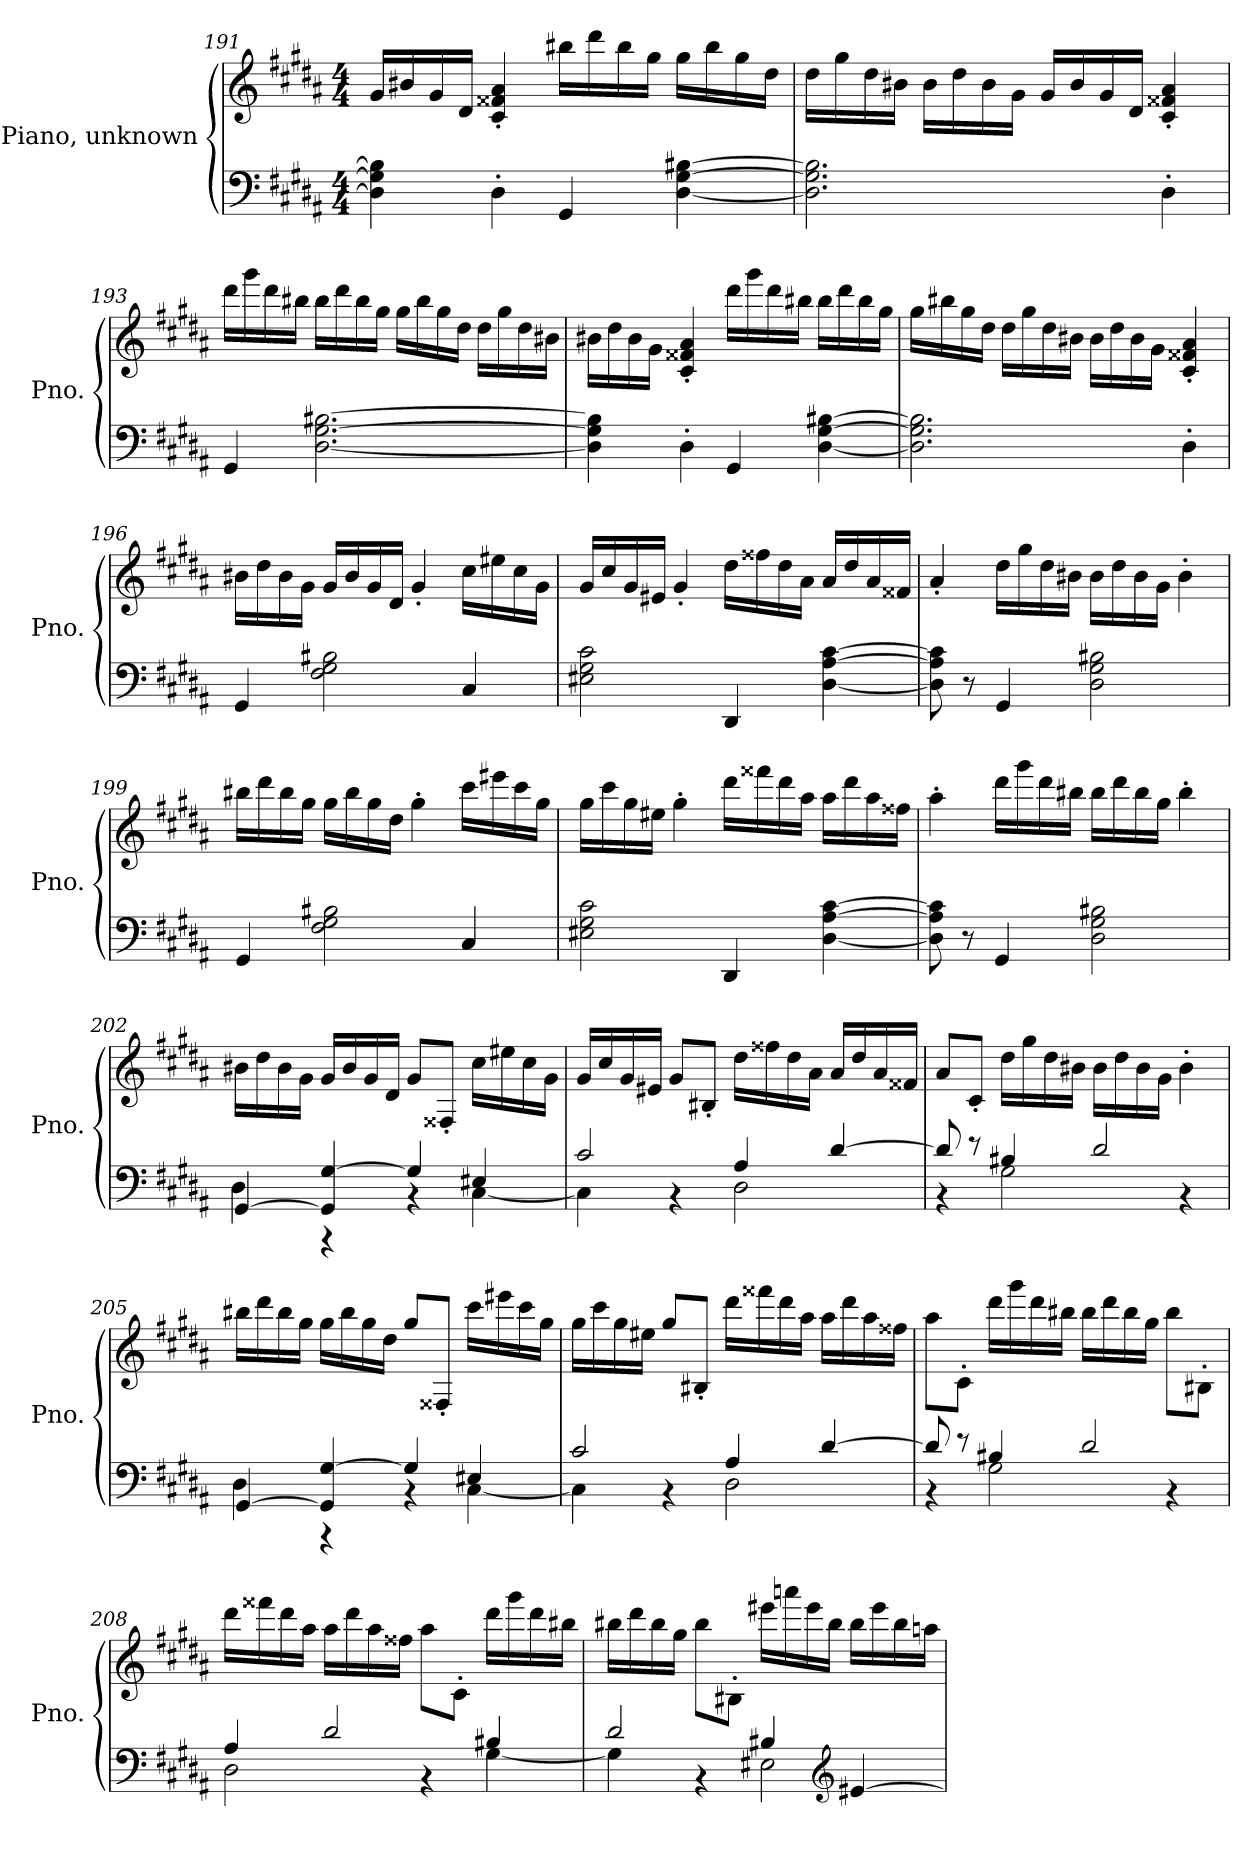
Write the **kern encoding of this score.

**kern	**kern
*part1	*part1
*staff2	*staff1
*I"Piano, unknown	*
*I'Pno.	*
!!LO:LB:g=z
*clefF4	*clefG2
*k[f#c#g#d#a#]	*k[f#c#g#d#a#]
*M4/4	*M4/4
=191	=191
4D#\] 4G#\] 4B#\]	16g#/LL
.	16b#X/
.	16g#/
.	16d#/JJ
4D#'\	4c#/' 4f##X/' 4a#/'
4GG#/	16bb#X\LL
.	16ddd#\
.	16bb#\
.	16gg#\JJ
[4D#\ [4G#\ [4B#X\	16gg#\LL
.	16bb#\
.	16gg#\
.	16dd#\JJ
=192	=192
2.D#\] 2.G#\] 2.B#\]	16dd#\LL
.	16gg#\
.	16dd#\
.	16b#X\JJ
.	16b#\LL
.	16dd#\
.	16b#\
.	16g#\JJ
.	16g#/LL
.	16b#/
.	16g#/
.	16d#/JJ
4D#'\	4c#/' 4f##X/' 4a#/'
!!LO:LB:g=z
=193	=193
4GG#/	16ddd#\LL
.	16ggg#\
.	16ddd#\
.	16bb#X\JJ
[2.D#\ [2.G#\ [2.B#X\	16bb#\LL
.	16ddd#\
.	16bb#\
.	16gg#\JJ
.	16gg#\LL
.	16bb#\
.	16gg#\
.	16dd#\JJ
.	16dd#\LL
.	16gg#\
.	16dd#\
.	16b#X\JJ
=194	=194
4D#\] 4G#\] 4B#\]	16b#X\LL
.	16dd#\
.	16b#\
.	16g#\JJ
4D#'\	4c#/' 4f##X/' 4a#/'
4GG#/	16ddd#\LL
.	16ggg#\
.	16ddd#\
.	16bb#X\JJ
[4D#\ [4G#\ [4B#X\	16bb#\LL
.	16ddd#\
.	16bb#\
.	16gg#\JJ
!!LO:LB:g=z
=195	=195
2.D#\] 2.G#\] 2.B#\]	16gg#\LL
.	16bb#X\
.	16gg#\
.	16dd#\JJ
.	16dd#\LL
.	16gg#\
.	16dd#\
.	16b#X\JJ
.	16b#\LL
.	16dd#\
.	16b#\
.	16g#\JJ
4D#'\	4c#/' 4f##X/' 4a#/'
=196	=196
4GG#/	16b#X\LL
.	16dd#\
.	16b#\
.	16g#\JJ
2F#\ 2G#\ 2B#X\	16g#/LL
.	16b#/
.	16g#/
.	16d#/JJ
.	4g#'/
4C#/	16cc#\LL
.	16ee#X\
.	16cc#\
.	16g#\JJ
!!LO:PB:g=z
=197	=197
2E#X\ 2G#\ 2c#\	16g#/LL
.	16cc#/
.	16g#/
.	16e#X/JJ
.	4g#'/
4DD#/	16dd#\LL
.	16ff##X\
.	16dd#\
.	16a#\JJ
[4D#\ [4A#\ [4c#\	16a#/LL
.	16dd#/
.	16a#/
.	16f##X/JJ
=198	=198
8D#\] 8A#\] 8c#\]	4a#'/
8r	.
4GG#/	16dd#\LL
.	16gg#\
.	16dd#\
.	16b#X\JJ
2D#\ 2G#\ 2B#X\	16b#\LL
.	16dd#\
.	16b#\
.	16g#\JJ
.	4b#'\
!!LO:LB:g=z
=199	=199
4GG#/	16bb#X\LL
.	16ddd#\
.	16bb#\
.	16gg#\JJ
2F#\ 2G#\ 2B#X\	16gg#\LL
.	16bb#\
.	16gg#\
.	16dd#\JJ
.	4gg#'\
4C#/	16ccc#\LL
.	16eee#X\
.	16ccc#\
.	16gg#\JJ
=200	=200
2E#X\ 2G#\ 2c#\	16gg#\LL
.	16ccc#\
.	16gg#\
.	16ee#X\JJ
.	4gg#'\
4DD#/	16ddd#\LL
.	16fff##X\
.	16ddd#\
.	16aa#\JJ
[4D#\ [4A#\ [4c#\	16aa#\LL
.	16ddd#\
.	16aa#\
.	16ff##X\JJ
!!LO:LB:g=z
=201	=201
8D#\] 8A#\] 8c#\]	4aa#'\
8r	.
4GG#/	16ddd#\LL
.	16ggg#\
.	16ddd#\
.	16bb#X\JJ
2D#\ 2G#\ 2B#X\	16bb#\LL
.	16ddd#\
.	16bb#\
.	16gg#\JJ
.	4bb#'\
=202	=202
*^	*
[4GG#/	4D#\	16b#X\LL
.	.	16dd#\
.	.	16b#\
.	.	16g#\JJ
4GG#/] [4G#/	4r	16g#/LL
.	.	16b#/
.	.	16g#/
.	.	16d#/JJ
4G#/]	4r	8g#/L
.	.	8F##X'/J
4E#X/	[4C#\	16cc#\LL
.	.	16ee#X\
.	.	16cc#\
.	.	16g#\JJ
!!LO:LB:g=z
=203	=203	=203
2c#/	4C#\]	16g#/LL
.	.	16cc#/
.	.	16g#/
.	.	16e#X/JJ
.	4r	8g#/L
.	.	8B#X'/J
4A#/	2D#\	16dd#\LL
.	.	16ff##X\
.	.	16dd#\
.	.	16a#\JJ
[4d#/	.	16a#/LL
.	.	16dd#/
.	.	16a#/
.	.	16f##X/JJ
=204	=204	=204
8d#/]	4r	8a#/L
8r	.	8c#'/J
4B#X/	2G#\	16dd#\LL
.	.	16gg#\
.	.	16dd#\
.	.	16b#X\JJ
2d#/	.	16b#\LL
.	.	16dd#\
.	.	16b#\
.	.	16g#\JJ
.	4r	4b#'\
!!LO:LB:g=z
=205	=205	=205
[4GG#/	4D#\	16bb#X\LL
.	.	16ddd#\
.	.	16bb#\
.	.	16gg#\JJ
4GG#/] [4G#/	4r	16gg#\LL
.	.	16bb#\
.	.	16gg#\
.	.	16dd#\JJ
4G#/]	4r	8gg#/L
.	.	8F##X'/J
4E#X/	[4C#\	16ccc#\LL
.	.	16eee#X\
.	.	16ccc#\
.	.	16gg#\JJ
=206	=206	=206
2c#/	4C#\]	16gg#\LL
.	.	16ccc#\
.	.	16gg#\
.	.	16ee#X\JJ
.	4r	8gg#/L
.	.	8B#X'/J
4A#/	2D#\	16ddd#\LL
.	.	16fff##X\
.	.	16ddd#\
.	.	16aa#\JJ
[4d#/	.	16aa#\LL
.	.	16ddd#\
.	.	16aa#\
.	.	16ff##X\JJ
!!LO:LB:g=z
=207	=207	=207
8d#/]	4r	8aa#\L
8r	.	8c#'\J
4B#X/	2G#\	16ddd#\LL
.	.	16ggg#\
.	.	16ddd#\
.	.	16bb#X\JJ
2d#/	.	16bb#\LL
.	.	16ddd#\
.	.	16bb#\
.	.	16gg#\JJ
.	4r	8bb#\L
.	.	8B#X'\J
=208	=208	=208
4A#/	2D#\	16ddd#\LL
.	.	16fff##X\
.	.	16ddd#\
.	.	16aa#\JJ
2d#/	.	16aa#\LL
.	.	16ddd#\
.	.	16aa#\
.	.	16ff##X\JJ
.	4r	8aa#\L
.	.	8c#'\J
4B#X/	[4G#\	16ddd#\LL
.	.	16ggg#\
.	.	16ddd#\
.	.	16bb#X\JJ
!!LO:PB:g=z
=209	=209	=209
2d#/	4G#\]	16bb#X\LL
.	.	16ddd#\
.	.	16bb#\
.	.	16gg#\JJ
.	4r	8bb#\L
.	.	8B#X'\J
4B#X/	2E#X\	16eee#X\LL
.	.	16aaan\
.	.	16eee#\
.	.	16bb#\JJ
*clefG2	*	*
[4e#X/	.	16bb#\LL
.	.	16eee#\
.	.	16bb#\
.	.	16aan\JJ
*v	*v	*
=	=
*-	*-
